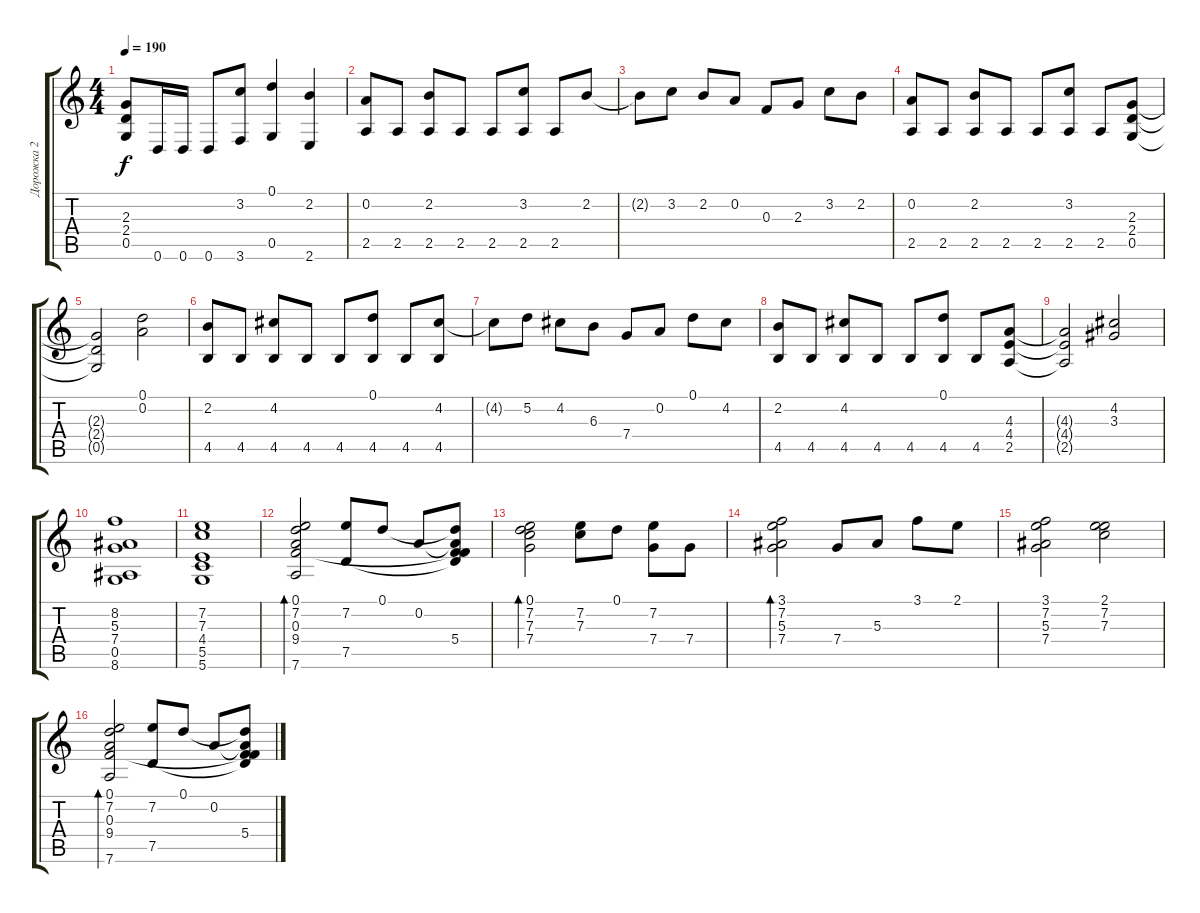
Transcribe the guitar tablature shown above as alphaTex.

\track ("Дорожка 2" "Дорожка 2") {instrument overdrivenguitar}
\staff {score tabs}
\tuning (D4 A3 F3 C3 G2 D2) {hide}
\ts (4 4)
\tempo 190
\clef g2
\ks c
(2.3{t} 2.4{t} 0.5{t}).8{dy f} 0.6.16 0.6.16 0.6.8 (3.2 3.6).8 (0.1 0.5).4 (2.2 2.6).4 |
(0.2 2.5).8 2.5.8 (2.2 2.5).8 2.5.8 2.5.8 (3.2 2.5).8 2.5.8 2.2.8 |
2.2{t}.8 3.2.8 2.2.8 0.2.8 0.3.8 2.3.8 3.2.8 2.2.8 |
(0.2 2.5).8 2.5.8 (2.2 2.5).8 2.5.8 2.5.8 (3.2 2.5).8 2.5.8 (2.3 2.4 0.5).8 |
(2.3{t} 2.4{t} 0.5{t}).2 (0.1 0.2).2 |
(2.2 4.5).8 4.5.8 (4.2 4.5).8 4.5.8 4.5.8 (0.1 4.5).8 4.5.8 (4.2 4.5).8 |
4.2{t}.8 5.2.8 4.2.8 6.3.8 7.4.8 0.2.8 0.1.8 4.2.8 |
(2.2 4.5).8 4.5.8 (4.2 4.5).8 4.5.8 4.5.8 (0.1 4.5).8 4.5.8 (4.3 4.4 2.5).8 |
(4.3{t} 4.4{t} 2.5{t}).2 (4.2 3.3).2 |
(8.2 5.3 7.4 0.5 8.6).1 |
(7.2 7.3 4.4 5.5 5.6).1 |
(0.1 7.2 0.3 9.4 7.6).2{bd 60 instrument acousticguitarsteel} (7.2 7.5).8 0.1.8 0.2.8 (0.1{t} 0.2{t} 0.3{t} 5.4 7.5{t}).8 |
(0.1 7.2 7.3 7.4).2{bd 60} (7.2 7.3).8 0.1.8 (7.2 7.4).8 7.4.8 |
(3.1 7.2 5.3 7.4).2{bd 60} 7.4.8 5.3.8 3.1.8 2.1.8 |
(3.1 7.2 5.3 7.4).2 (2.1 7.2 7.3).2 |
(0.1 7.2 0.3 9.4 7.6).2{bd 60} (7.2 7.5).8 0.1.8 0.2.8 (0.1{t} 0.2{t} 0.3{t} 5.4 7.5{t}).8
